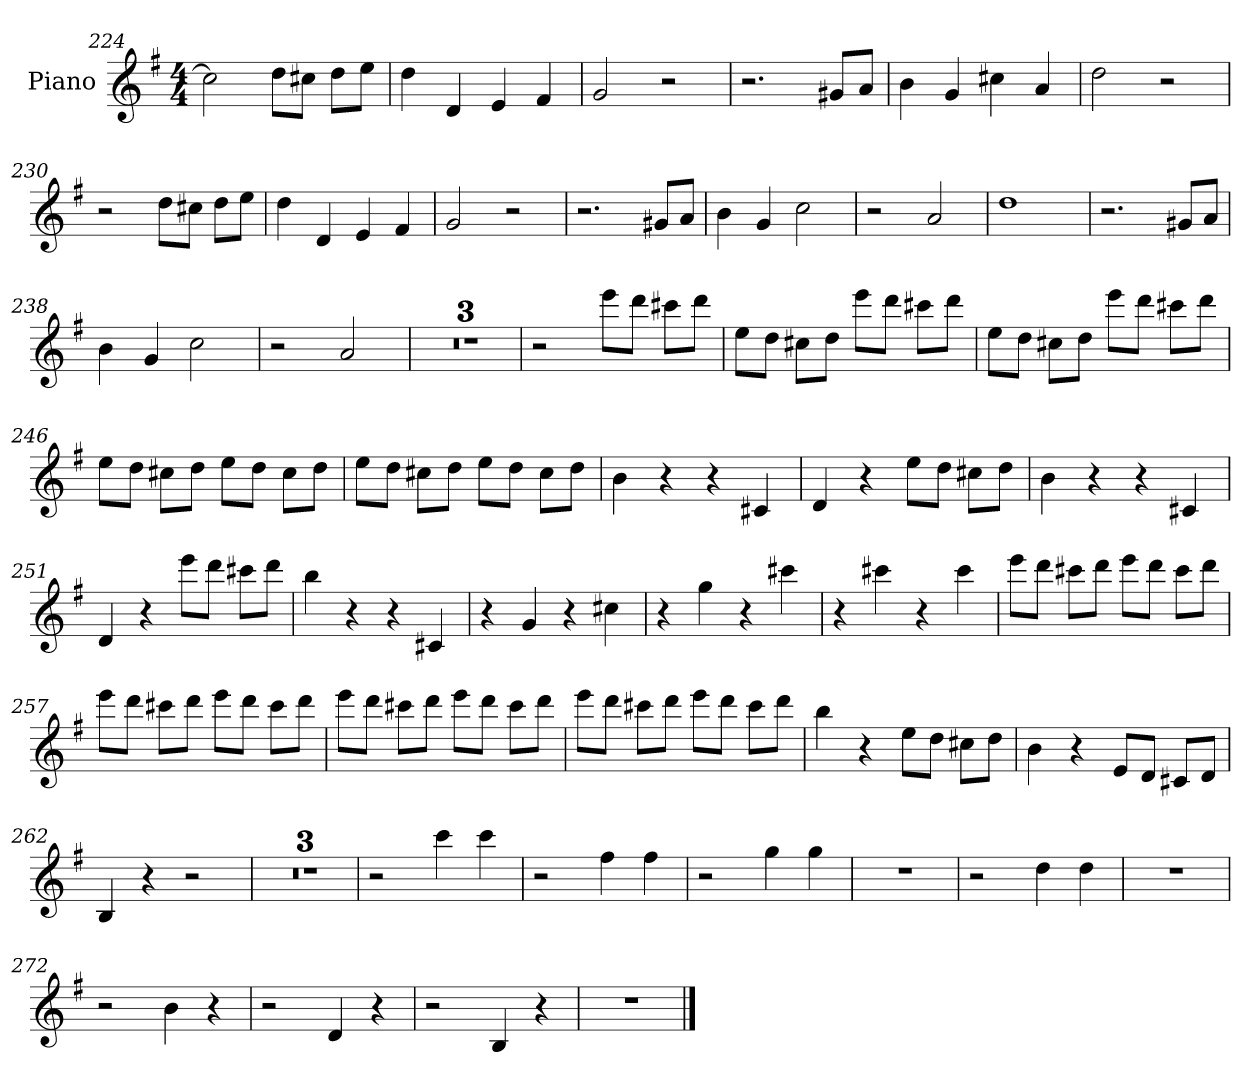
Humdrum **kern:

**kern
*part1
*staff1
*I"Piano
*I'Pno
*clefG2
*k[f#]
*G:
*M4/4
=224
2cc#]
8dd\L
8cc#X\J
8dd\L
8ee\J
=225
4dd
4d
4e
4f#
=226
2g
2r
=227
2.r
8g#X/L
8a/J
=228
4b
4g
4cc#X
4a
=229
2dd:
2r
=230
2r
8dd\L
8cc#X\J
8dd\L
8ee\J
=231
4dd
4d
4e
4f#
=232
2g
2r
=233
2.r
8g#X/L
8a/J
=234
4b
4g
2cc
=235
2r
2a
=236
1dd:
=237
2.r
8g#X/L
8a/J
=238
4b
4g
2cc
=239
2r
2a
=240
1r
=241
1r
=242
1r
=243
2r
8eee\L
8ddd\J
8ccc#X\L
8ddd\J
=244
8ee\L
8dd\J
8cc#X\L
8dd\J
8eee\L
8ddd\J
8ccc#X\L
8ddd\J
=245
8ee\L
8dd\J
8cc#X\L
8dd\J
8eee\L
8ddd\J
8ccc#X\L
8ddd\J
=246
8ee\L
8dd\J
8cc#X\L
8dd\J
8ee\L
8dd\J
8cc#\L
8dd\J
=247
8ee\L
8dd\J
8cc#X\L
8dd\J
8ee\L
8dd\J
8cc#\L
8dd\J
=248
4b
4r
4r
4c#X
=249
4d
4r
8ee\L
8dd\J
8cc#X\L
8dd\J
=250
4b
4r
4r
4c#X
=251
4d
4r
8eee\L
8ddd\J
8ccc#X\L
8ddd\J
=252
4bb
4r
4r
4c#X
=253
4r
4g
4r
4cc#X
=254
4r
4gg
4r
4ccc#X
=255
4r
4ccc#X
4r
4ccc#
=256
8eee\L
8ddd\J
8ccc#X\L
8ddd\J
8eee\L
8ddd\J
8ccc#\L
8ddd\J
=257
8eee\L
8ddd\J
8ccc#X\L
8ddd\J
8eee\L
8ddd\J
8ccc#\L
8ddd\J
=258
8eee\L
8ddd\J
8ccc#X\L
8ddd\J
8eee\L
8ddd\J
8ccc#\L
8ddd\J
=259
8eee\L
8ddd\J
8ccc#X\L
8ddd\J
8eee\L
8ddd\J
8ccc#\L
8ddd\J
=260
4bb
4r
8ee\L
8dd\J
8cc#X\L
8dd\J
=261
4b
4r
8e/L
8d/J
8c#X/L
8d/J
=262
4B
4r
2r
=263
1r
=264
1r
=265
1r
=266
2r
4ccc
4ccc
=267
2r
4ff#
4ff#
=268
2r
4gg
4gg
=269
1r
=270
2r
4dd
4dd
=271
1r
=272
2r
4b
4r
=273
2r
4d
4r
=274
2r
4B
4r
=275
1r
==
*-
